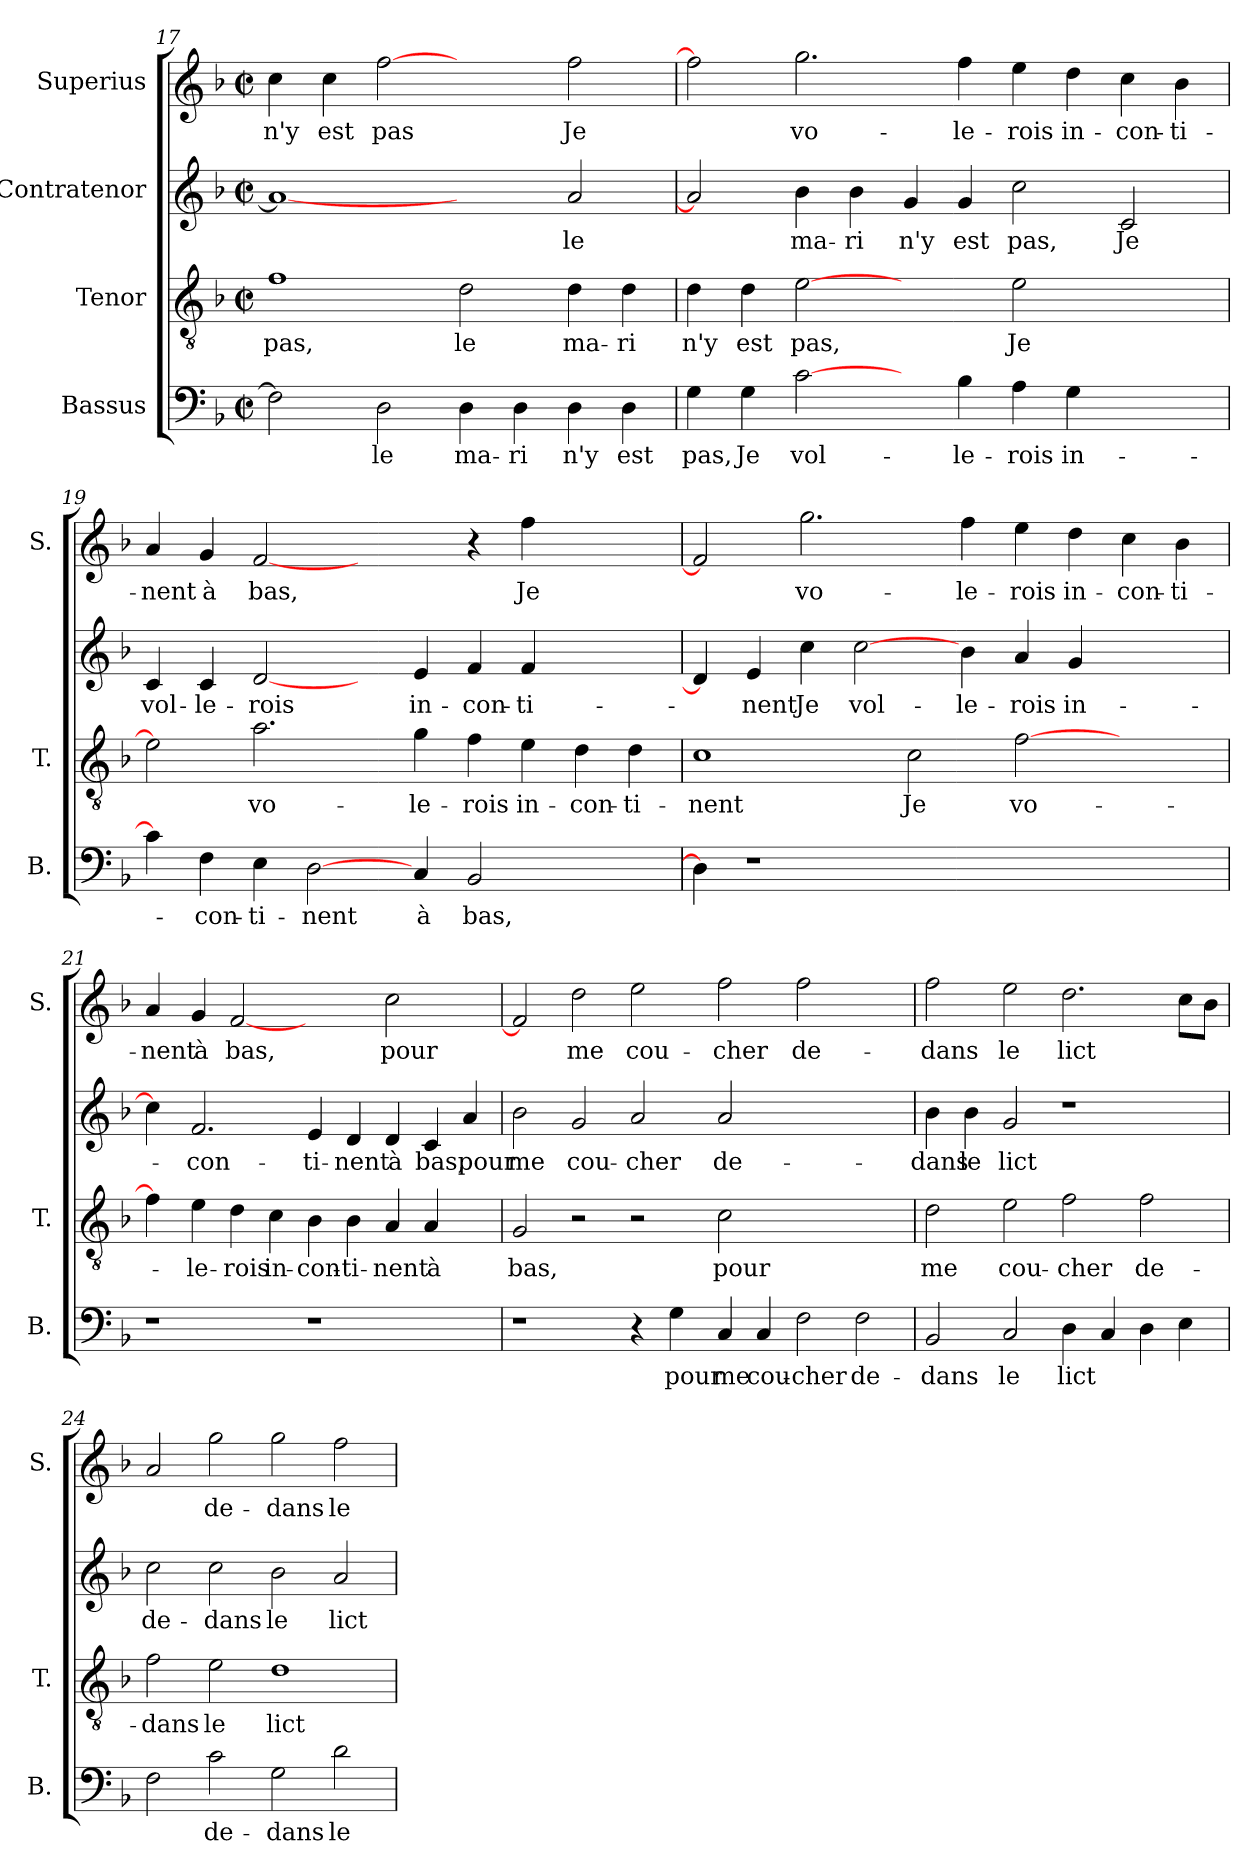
**kern	**text	**kern	**text	**kern	**text	**kern	**text
*part4	*part4	*part3	*part3	*part2	*part2	*part1	*part1
*staff4	*staff4	*staff3	*staff3	*staff2	*staff2	*staff1	*staff1
*I"Bassus	*	*I"Tenor	*	*I"Contratenor	*	*I"Superius	*
*I'B.	*	*I'T.	*	*	*	*I'S.	*
*clefF4	*	*clefGv2	*	*clefG2	*	*clefG2	*
*k[b-]	*	*k[b-]	*	*k[b-]	*	*k[b-]	*
*F:	*	*F:	*	*F:	*	*F:	*
*M2/2	*	*M2/2	*	*M2/2	*	*M2/2	*
*met(c|)	*	*met(c|)	*	*met(c|)	*	*met(c|)	*
=17	=17	=17	=17	=17	=17	=17	=17
2F\]	.	1f\	pas,	1a/_	.	4cc\	n'y
.	.	.	.	.	.	4cc\	est
2D\	le	.	.	.	.	[2ff\	pas
4D\	ma-	2d\	le	2ryy	.	2ryy	.
4D\	-ri	.	.	.	.	.	.
4D\	n'y	4d\	ma-	2a/	le	2ff\	Je
4D\	est	4d\	-ri	.	.	.	.
=18	=18	=18	=18	=18	=18	=18	=18
4G\	pas,	4d\	n'y	2a/]	.	2ff\]	.
4G\	Je	4d\	est	.	.	.	.
[2c\	vol-	[2e\	pas,	4b-\	ma-	2.gg\	vo-
.	.	.	.	4b-\	-ri	.	.
4ryy	.	2ryy	.	4g/	n'y	.	.
4B-\	-le-	.	.	4g/	est	4ff\	-le-
4A\	-rois	2e\	Je	2cc\	pas,	4ee\	-rois
4G\	in-	.	.	.	.	4dd\	in-
2ryy	.	2ryy	.	2c/	Je	4cc\	-con-
.	.	.	.	.	.	4b-\	-ti-
=19	=19	=19	=19	=19	=19	=19	=19
4c\]	.	2e\]	.	4c/	vol-	4a/	-nent
4F\	-con-	.	.	4c/	-le-	4g/	à
4E\	-ti-	2.a\	vo-	[2d/	-rois	[2f/	bas,
[2D\	-nent	.	.	.	.	.	.
.	.	.	.	4ryy	.	2ryy	.
4C/	à	4g\	-le-	4e/	in-	.	.
2BB-/	bas,	4f\	-rois	4f/	-con-	4r	.
.	.	4e\	in-	4f/	-ti-	4ff\	Je
2ryy	.	4d\	-con-	2ryy	.	2ryy	.
.	.	4d\	-ti-	.	.	.	.
!!LO:LB:g=z
=20	=20	=20	=20	=20	=20	=20	=20
4D\]	.	1c\	-nent	4d/]	.	2f/]	.
1r	.	.	.	4e/	-nent	.	.
.	.	.	.	4cc\	Je	2.gg\	vo-
.	.	.	.	[2cc\	vol-	.	.
.	.	2c\	Je	.	.	.	.
1ryy	.	.	.	4b-\	-le-	4ff\	-le-
.	.	[2f\	vo-	4a/	-rois	4ee\	-rois
.	.	.	.	4g/	in-	4dd\	in-
.	.	2ryy	.	2ryy	.	4cc\	-con-
4ryy	.	.	.	.	.	4b-\	-ti-
=21	=21	=21	=21	=21	=21	=21	=21
1r	.	4f\]	.	4cc\]	.	4a/	-nent
.	.	4e\	-le-	2.f/	-con-	4g/	à
.	.	4d\	-rois	.	.	[2f/	bas,
.	.	4c\	in-	.	.	.	.
1r	.	4B-\	-con-	4e/	-ti-	2ryy	.
.	.	4B-\	-ti-	4d/	-nent	.	.
.	.	4A/	-nent	4d/	à	2cc\	pour
.	.	4A/	à	4c/	bas,	.	.
4ryy	.	4ryy	.	4a/	pour	4ryy	.
=22	=22	=22	=22	=22	=22	=22	=22
1r	.	2G/	bas,	2b-\	me	2f/]	.
.	.	2r	.	2g/	cou-	2dd\	me
4r	.	2r	.	2a/	-cher	2ee\	cou-
4G\	pour	.	.	.	.	.	.
4C/	me	2c\	pour	2a/	de-	2ff\	-cher
4C/	cou-	.	.	.	.	.	.
2F\	-cher	1ryy	.	1ryy	.	2ff\	de-
2F\	de-	.	.	.	.	2ryy	.
=23	=23	=23	=23	=23	=23	=23	=23
2BB-/	-dans	2d\	me	4b-\	-dans	2ff\	-dans
.	.	.	.	4b-\	le	.	.
2C/	le	2e\	cou-	2g/	lict	2ee\	le
4D\	lict	2f\	-cher	1r	.	2.dd\	lict
4C/	.	.	.	.	.	.	.
4D\	.	2f\	de-	.	.	.	.
4E\	.	.	.	.	.	8cc\L	.
.	.	.	.	.	.	8b-\J	.
!!LO:PB:g=z
=24	=24	=24	=24	=24	=24	=24	=24
2F\	.	2f\	-dans	2cc\	de-	2a/	.
2c\	de-	2e\	le	2cc\	-dans	2gg\	de-
2G\	-dans	1d\	lict	2b-\	le	2gg\	-dans
2d\	le	.	.	2a/	lict	2ff\	le
=	=	=	=	=	=	=	=
*-	*-	*-	*-	*-	*-	*-	*-
